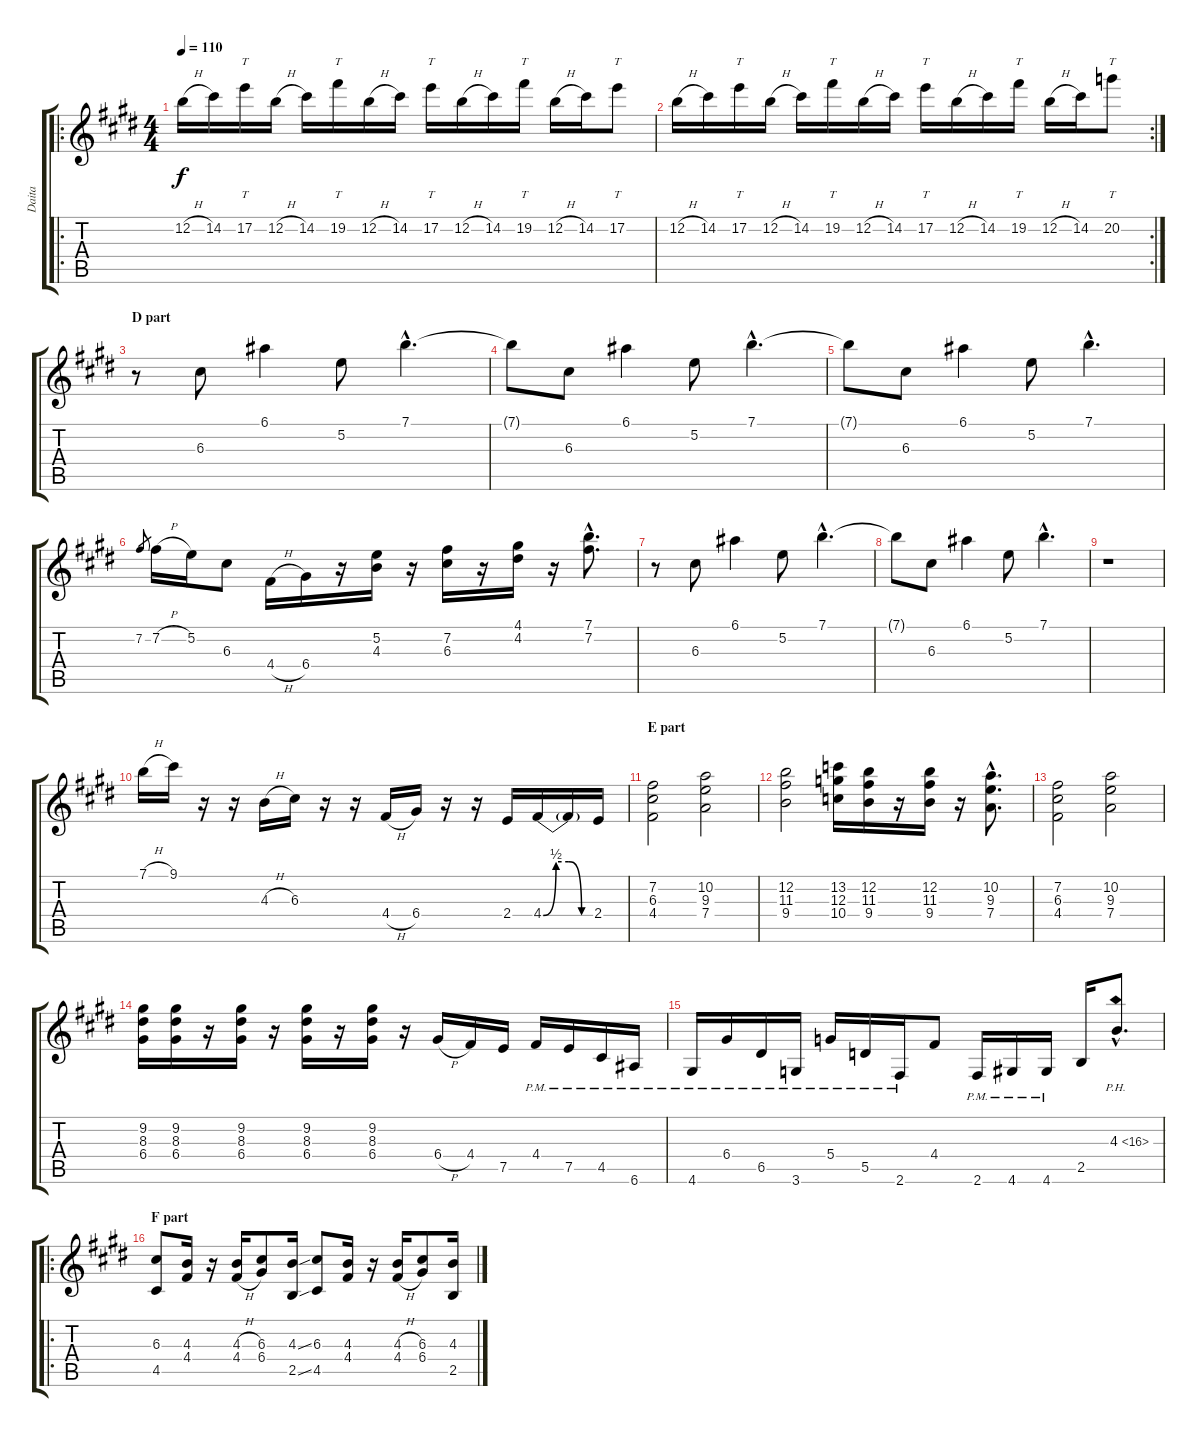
\track ("Daita" "Daita") {instrument distortionguitar}
\staff {score tabs}
\tuning (E4 B3 G3 D3 A2 E2) {hide}
\ro
\ts (4 4)
\tempo 110
\clef g2
\ks c#minor
12.2{h}.16{dy f} 14.2.16 17.2.16{tt} 12.2{h}.16 14.2.16 19.2.16{tt} 12.2{h}.16 14.2.16 17.2.16{tt} 12.2{h}.16 14.2.16 19.2.16{tt} 12.2{h}.16 14.2.16 17.2.8{tt} |
\rc 2
12.2{h}.16 14.2.16 17.2.16{tt} 12.2{h}.16 14.2.16 19.2.16{tt} 12.2{h}.16 14.2.16 17.2.16{tt} 12.2{h}.16 14.2.16 19.2.16{tt} 12.2{h}.16 14.2.16 20.2.8{tt} |
\section ("" "D part")
r.8 6.3.8 6.1.4 5.2.8 7.1{hac}.4{d} |
7.1{t}.8 6.3.8 6.1.4 5.2.8 7.1{hac}.4{d} |
7.1{t}.8 6.3.8 6.1.4 5.2.8 7.1{hac}.4{d} |
7.2.8{gr} 7.2{h}.16 5.2.16 6.3.8 4.4{h}.16 6.4.16 r.16 (5.2 4.3).16 r.16 (7.2 6.3).16 r.16 (4.1 4.2).16 r.16 (7.1{hac} 7.2{hac}).8{d} |
r.8 6.3.8 6.1.4 5.2.8 7.1{hac}.4{d} |
7.1{t}.8 6.3.8 6.1.4 5.2.8 7.1{hac}.4{d} |
r.1 |
7.1{h}.16 9.1.16 r.16 r.16 4.3{h}.16 6.3.16 r.16 r.16 4.4{h}.16 6.4.16 r.16 r.16 2.4.16 4.4{be (custom 0 0 15 2 30 2 45 0 60 0)}.16 4.4{t}.16 2.4.16 |
\section ("" "E part")
(7.2 6.3 4.4).2 (10.2 9.3 7.4).2 |
(12.2 11.3 9.4).2 (13.2 12.3 10.4).16 (12.2 11.3 9.4).16 r.16 (12.2 11.3 9.4).16 r.16 (10.2{hac} 9.3{hac} 7.4{hac}).8{d} |
(7.2 6.3 4.4).2 (10.2 9.3 7.4).2 |
(9.2 8.3 6.4).16 (9.2 8.3 6.4).16 r.16 (9.2 8.3 6.4).16 r.16 (9.2 8.3 6.4).16 r.16 (9.2 8.3 6.4).16 r.16 6.4{h}.16 4.4.16 7.5.16 4.4{pm}.16 7.5{pm}.16 4.5{pm}.16 6.6{pm}.16 |
4.6{pm}.16 6.4{pm}.16 6.5{pm}.16 3.6{pm}.16 5.4{pm}.16 5.5{pm}.16 2.6{pm}.16 4.4.8 2.6{pm}.16 4.6{pm}.16 4.6{pm}.16 2.5.16 4.3{ph 12 hac}.8{d} |
\ro
\section ("" "F part")
(6.3 4.5).8 (4.3 4.4).16 r.16 (4.3{h} 4.4{h}).16 (6.3 6.4).8 (4.3{ss} 2.5{ss}).16 (6.3 4.5).8 (4.3 4.4).16 r.16 (4.3{h} 4.4{h}).16 (6.3 6.4).8 (4.3{ss} 2.5{ss}).16
